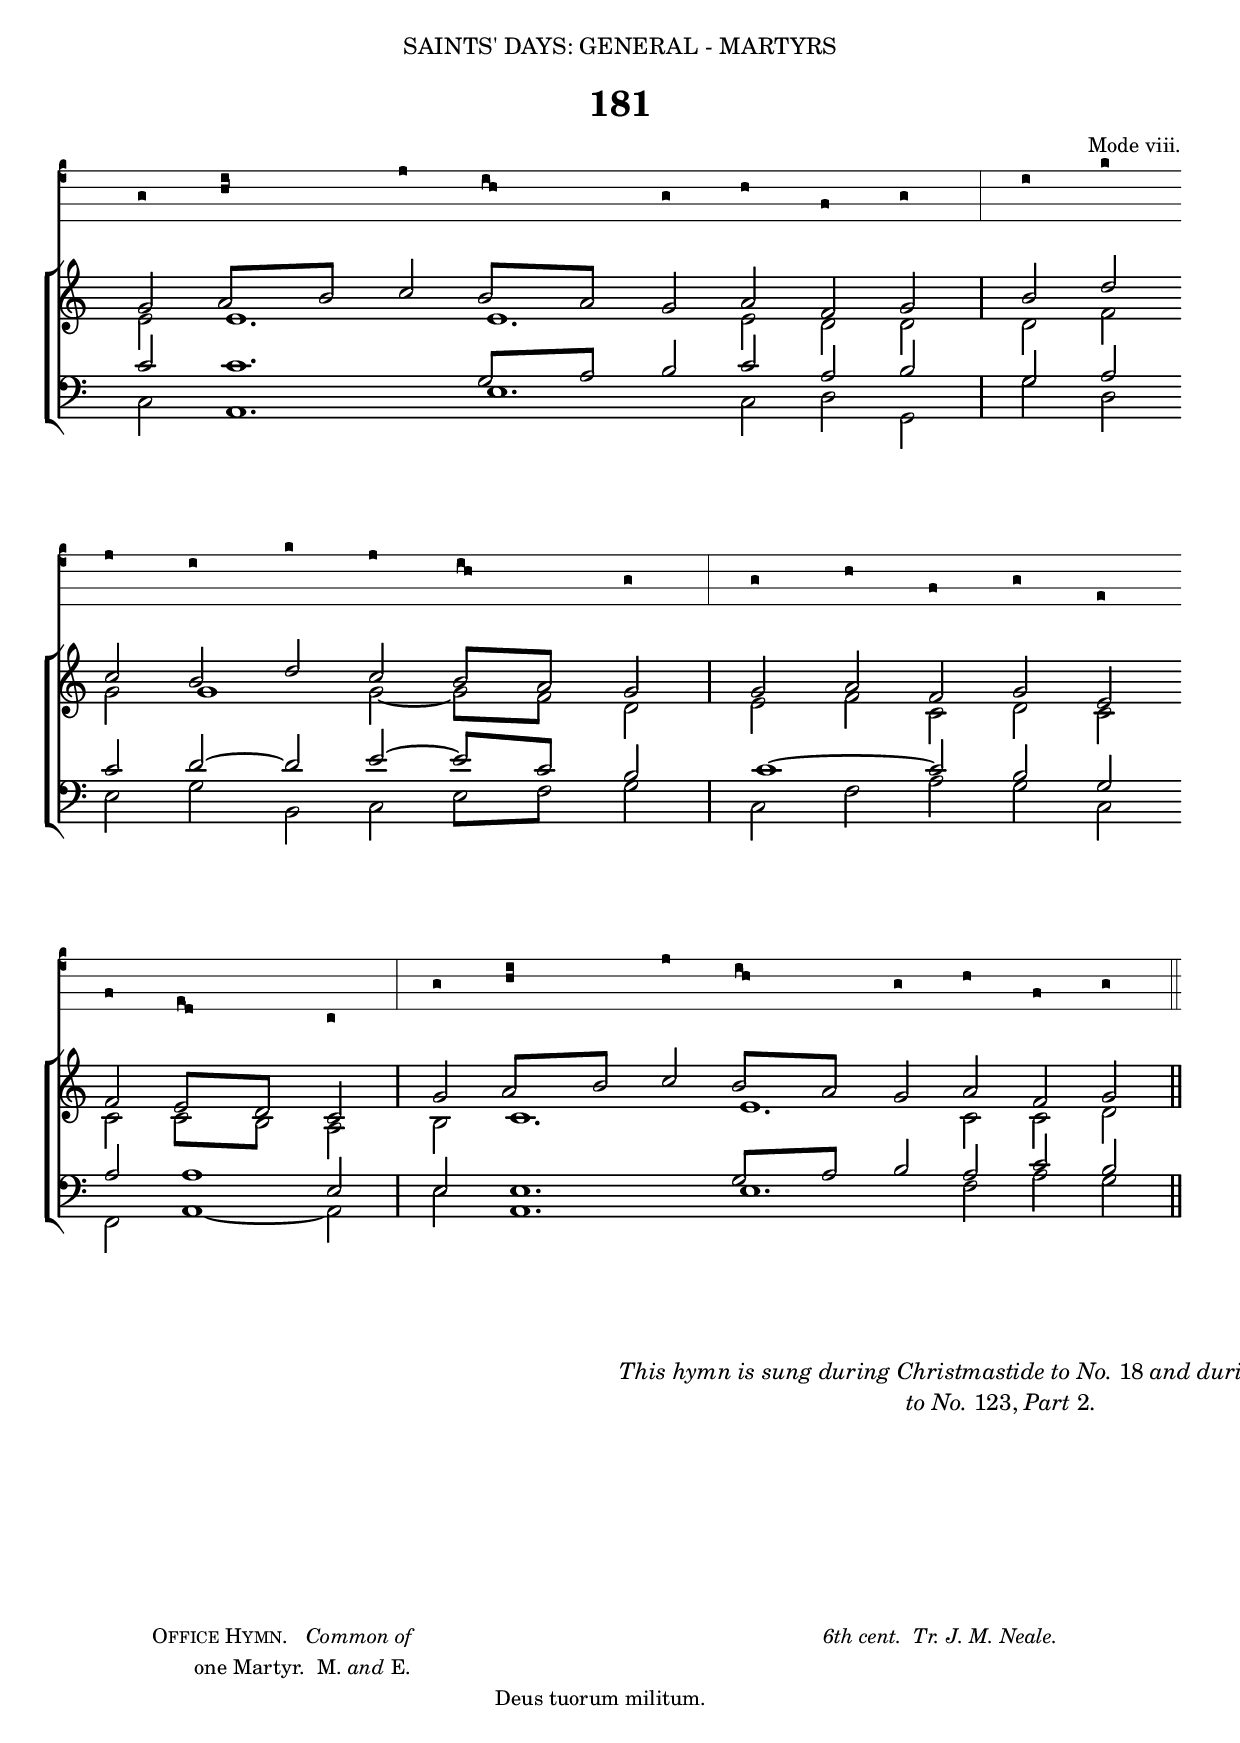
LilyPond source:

%%% 292.png
%%% Hymn 181.  O God, thy soldiers' crown and guard.
%%% Version 1


\version "2.10"

\include "gregorian-init.ly"

\header {
  dedication = \markup { \center-align {  "SAINTS' DAYS: GENERAL - MARTYRS"
		\hspace #0.1 }}	

  title = "181"
  
  arranger = \markup { \small { "Mode viii." }}
  
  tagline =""
}

%%%%%%%%%%%%%%%% Macros

%% macro settings for stemless long note which is 2x duration of regular white note    
ln = {\once \override NoteHead #'duration-log = #0 
           \once \override Stem #'stencil = ##f
           \once \override NoteColumn #'force-hshift = #0.4 }

%% a second set of macro settings for stemless long notes ( 2x duration of regular white note )
%% this one uses X-offset instead of force-hshift.
%% All long notes are offset slightly to the right with respect to any beamed notes which 
%% they are aligned with.  Normally, this is done with force-hshift.  
%% However, when 2 long notes occur one atop the other (i.e. in S + A pats or in T + B parts), then applying force-hshift
%% to both does not work.  Hence one note needs to be moved with the regular force-hshift in the \ln macro above,
%% while the other is moved with X-offset with the macro \lnb
%% In general force-hshift is preferred whenever possible as slurs are adjusted automatically, while X-offset especially
%% when used with a bottom slur often results in a slur starting too far to the left and which then needs manual adjustment. 

lnb = {\once \override NoteHead #'duration-log = #0 
           \once \override Stem #'stencil = ##f
           \once \override NoteHead #'X-offset = #0.8 }


%%%%%%%%%%%%% End of Macro Definitions		
		
%%% plainsong voice

plainsong = \context VaticanaVoice  {  \relative c { 
	\clef "vaticana-do3"
	\set fontSize = #3
        \key c \major 
  g'8 \[a \pes b \] c \[b \flexa a \] g a f g \bar "|"b d \bar "" \break

  c b d c \[b \flexa a \] g \bar "|"g a f g e \bar "" \break

  f \[e \flexa d \] c \bar "|"g' \[a \pes b \] c \[b \pes a \] g a f g \bar "||"
}}
  
  
%%% SATB voices

global = {
  \key c \major 
  \set Staff.midiInstrument = "church organ"
}


soprano = \relative c' {
	\autoBeamOff
  g'8 a[ b] c b[ a] g a f g \bar "|"b d \bar "" \break
  c b d c b[ a] g \bar "|"g a f g e \bar "" \break
  f e[ d] c \bar "|"g' a[ b] c b[ a] g a f g \bar "||"
}


alto = \relative c' {
	\autoBeamOff
  e8 \ln e4. \ln e4. e8 d d \bar "|"d f \bar "" \break 
  g \ln g4 g8 ~ g[ f] d \bar "|"e f c d c \bar "" \break
  c8 c[ b] a \bar "|"b \ln c4. \ln e4. c8 c d \bar "||"
}


tenor = \relative c { \clef bass
	\autoBeamOff
  c'8 \ln c4. g8[ a] b c a b \bar "|"g a \bar "" \break
  c d ~ d e ~ e[ c] b \bar "|"\ln c4 ~ c8 b g \bar "" \break
  a \ln a4 e8 \bar "|"e \ln e4. g8[ a] b a c b \bar "||"
}

bass = \relative c { \clef bass
	\autoBeamOff
  c8 \lnb a4. \ln e'4. c8 d g, \bar "|"g' d \bar "" \break
  e g b, c e[ f] g \bar "|"c, f a g c, \bar "" \break
  f, \lnb a4 ~ a8 \bar "|"e'8 \lnb a,4. \ln e'4. f8 a g \bar "||"
}


#(ly:set-option 'point-and-click #f)

\book {

\paper {
 #(set-paper-size "a4")
%% annotate-spacing = ##t
 print-page-number = ##f
 ragged-last-bottom = ##t
 ragged-bottom = ##f
}

\score {	
  <<
  \new VaticanaStaff {\plainsong }
  \new ChoirStaff <<
   \new Staff = "upper" <<
      \context Voice = sopranos {\voiceOne \global \soprano }
      \context Voice = altos {\voiceTwo \global \alto }
                      >> 
   \new Staff = "lower" <<
      \context Voice = tenors {\voiceOne \global \tenor }
      \context Voice = bass {\voiceTwo \global \bass }
	             >> 
		 >>  
  >>

\layout {
	
  ragged-right = ##f
  ragged-last = ##f
  \context { \Score timing = ##f }
  \context { \Score \override TimeSignature #'transparent = ##t }
  \context { \Score \remove "Mark_engraver" }
  \context { \Staff \consists "Mark_engraver" }
  
  % *** Needed to produce beamed minims - which are quavers in disguise
  \context { \Staff \override NoteHead #'duration-log = #1 }
  \context { \Staff \override Stem #'flag-style = #'no-flag }
  
  \context { \VaticanaStaff
           % *** Increases distance between lines of staff  
           \override StaffSymbol #'staff-space = #1.6            
           % *** Changes staff to black instead of default red
           \revert StaffSymbol #'color
           % *** Makes clef bigger       
           \override Clef #'font-size = #3
           % *** Would make ledger lines black, if there were any
           \revert LedgerLineSpanner #'color
           % *** Makes terminal barline visible 
           \override BarLine #'transparent = ##f 
  	   % *** Remove custos
	   \remove Custos_engraver
	   % needed for certain tweaks
	   \consists "Mark_engraver"
           }
     }
} %%% score bracket 

%%% A separate score block to generate the midi minus the plainsong voice
%%% Since minims are quavers in disguise, tempo has to be set accordingly, tempo set to 2=80

\score {	
  \new ChoirStaff <<
   \new Staff = "upper" <<
      \context Voice = sopranos {\voiceOne \global \soprano }
      \context Voice = altos {\voiceTwo \global \alto }
                      >> 
   \new Staff = "lower" <<
      \context Voice = tenors {\voiceOne \global \tenor }
      \context Voice = bass {\voiceTwo \global \bass }
	             >> 
		 >>  

\midi { 
  \context { \Score tempoWholesPerMinute = #(ly:make-moment 80 8) }
       } 
}


%%% Hymn note markup

\markup { \hspace #54 \center-align {
	\line { \italic "This hymn is sung during Christmastide to No." "18" \italic "and during Eastertide" }
	\line { \italic "to No." "123," \italic "Part" "2." }
}}


%%fake score block to occupy space and force a pagebreak.  Can't think of a better way of doing this.
\score{
	{s4 }
\header { breakbefore = ##f piece = ##f opus = ##f tagline = ##f }
\layout{	
	\context { \Staff
		\remove Time_signature_engraver
		\remove Key_engraver
		\remove Clef_engraver
		\remove Staff_symbol_engraver
}}}


%%% Second page
%%% Lyric titles and attributions

\markup { \hspace #9 \small {  \column { \line {\smallCaps  "Office Hymn."  \italic "  Common of" \hspace #39 \italic "6th cent.  Tr. J. M. Neale." }    
	\line { \hspace #4  "one Martyr. " "M." \italic "and" "E." } 
	\line { \hspace #33 "Deus tuorum militum." }
}}}



%%% Lyrics

\markup { \hspace #30 %%add space as necc. to center the column
          \column { %% super column of everything
	              \hspace #1  % adds vertical spacing between verses 	  
	              \column { %%verse 1 is a column of 2 lines  
	                  \line { \hspace #2.2 \column { \lower #2.4 \fontsize #8 "O" }   %%Drop Cap goes here
				  \hspace #-1.2    %% adjust this if other letters are too far from Drop Cap
				  \column  { \raise #0.0 " GOD, thy soldiers' crown and guard,"
			                                 "  And their exceeding great reward;" } }          
	                  \line {  \hspace #2.5  %%adjust hspace until this line left edge is flush with Drop Cap
				   \lower  #1.56  %%adjust this until the line spacing looks right
				   \column {   
					   "From all transgressions set us free,"
					   "Who sing thy Martyr's victory."
					    "           " %%% adds vertical spacing between verses
			  		}}
		      } %%end verse 1
	                   \line { "2  "
			   \column {	     
				  "The pleasures of the world he spurned,"
				  "From sin's pernicious lures he turned;"
				  "He knew their joys imbued with gall,"
				  "And thus he reached thy heavenly hall."

				  "           " %%% adds vertical spacing between verses
			}}
			   \line { "3  "
			   \column {	     
				  "For thee through many a woe he ran,"
				  "In many a fight he played the man;"
				  "For thee his blood he dared to pour,"
				  "And thence hath joy for evermore."

				  "           " %%% adds vertical spacing between verses
			}}
			   \line { "4  "
			   \column {	     
				  "We therefore pray thee, full of love,"
				  "Regard us from thy throne above;"
				  "On this thy Martyr's triumph day,"
				  "Wash every stain of sin away."
				  "           " %%% adds vertical spacing between verses
			}} 
			\line { "5. "
				\column {	     
				  "O Christ, most loving King, to thee,"
				  "With God the Father, glory be;"
				  "Like glory, as is ever meet,"
				  "To God the holy Paraclete.     Amen."
     			}}

	  }
} %%% lyric markup bracket


%%% Amen score block

\score {  	
  <<
    <<
  \new VaticanaStaff <<
  \context VaticanaVoice = "plainsongamen"  {  \relative c { 	  
	\set Score.timing = ##f
	\override Staff.Clef #'#'font-size = #3
	\clef "vaticana-do3"
	\set fontSize = #3
	\override Staff.StaffSymbol #'staff-space = #1.6
	 
        \[ g'8 \pes a8 \]   \[
	    \override NoteHead #'extra-offset = #'(0.0 . -0.1 ) g8 
            \override NoteHead #'extra-offset = #'(-0.38 . 0.0 ) \flexa  f8 \pes 
            \override NoteHead #'extra-offset = #'(0.02 . 0.05) g8 \] }} 
                    >> 
 \new Lyrics = "lyrics" { s1 }
 \new ChoirStaff
   <<
   \context Staff = upper \with {  fontSize = #-3  \override StaffSymbol #'staff-space = #(magstep -2) } 
                              << 
	\context Voice = "sopranos" { \relative c' { 
	                                              \clef treble \global
	                                              \voiceOne g'8[ a] g8[ f8 g8] \bar "||" }}
	\context Voice = "altos"    { \relative c' { 
	                                              \global
	                                              \voiceTwo  e8[ f] c[ c d] \bar "||" }}
	                      >>
	\context Staff = lower \with { fontSize = #-3  \override StaffSymbol #'staff-space = #(magstep -2) } 
	                      <<
	\context Voice = "tenors" { \relative c { 
		                                  \clef bass  \global
	                                          \voiceThree  \ln c'4 ~ \ln c4 b8 \bar "||" }}
	\context Voice = "basses" { \relative c { 
	                                          \clef bass  \global
						  \voiceFour c8[ f,8] e8[ a8 g8] \bar "||" }}
			        >> 
   >>
  \context Lyrics = "lyrics" \lyricsto "sopranos" { \override LyricText #'font-size = #-1  "  A   " -- _ "   men." }
  >>
>>

\header { breakbefore = ##f piece = " " opus = " " }

\layout {
     indent = 13\cm
     raggedright = ##t
     packed = ##f
     \context { \Score \override TimeSignature #'transparent = ##t }
     \context { \Score \override SeparationItem #'padding = #2 }
     \context { \Staff \override VerticalAxisGroup #'minimum-Y-extent = #'( -5 . 4) }
     \context { \Score \remove "Bar_number_engraver"
		timing = ##f 
              }
     \context { \Staff \override NoteHead #'duration-log = #1 }
     \context { \Staff \override Stem #'flag-style = #'no-flag }
     \context { \VaticanaStaff %%customize vaticana staff context 
	          \revert StaffSymbol #'color
		  \revert LedgerLineSpanner #'color
		  \override BarLine #'transparent = ##f 
		  \remove Custos_engraver
 	} 
} 

}

%%% Separate score block for Amen midi minus plainsong voice
%%% Since the minims are quavers in disguise, the tempo has to be adjusted accordingly. A tempo of 2=80 is set.

\score {  	
 \new ChoirStaff
   <<
   \context Staff = upper \with {  fontSize = #-3  \override StaffSymbol #'staff-space = #(magstep -2) } 
                              << 
	\context Voice = "sopranos" { \relative c' { 
	                                              \clef treble \global
	                                              \voiceOne g'8[ a] g8[ f8 g8] \bar "||" }}
	\context Voice = "altos"    { \relative c' { 
	                                              \global
	                                              \voiceTwo  e8[ f] c[ c d] \bar "||" }}
	                      >>
	\context Staff = lower \with { fontSize = #-3  \override StaffSymbol #'staff-space = #(magstep -2) } 
	                      <<
	\context Voice = "tenors" { \relative c { 
		                                  \clef bass  \global
	                                          \voiceThree  \ln c'4 ~ \ln c4 b8 \bar "||" }}
	\context Voice = "basses" { \relative c { 
	                                          \clef bass  \global
						  \voiceFour c8[ f,8] e8[ a8 g8] \bar "||" }}
			        >> 
   >>
   
\midi {  
   \context { \Score tempoWholesPerMinute = #(ly:make-moment 80 8) } }
      }
   	

} %% book bracket

